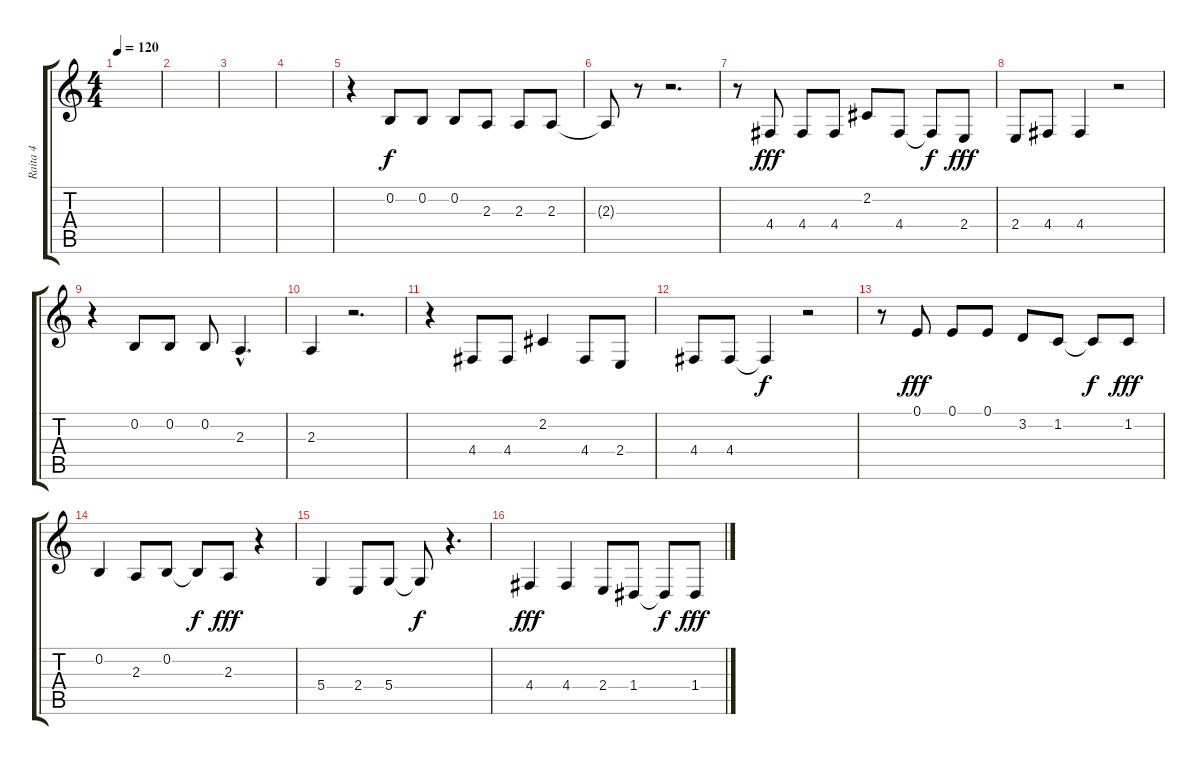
\track ("Raita 4" "Raita 4") {instrument lead2sawtooth}
\staff {score tabs}
\tuning (E4 B3 G3 D3 A2 E2) {hide}
\ts (4 4)
\tempo 120
\clef g2
\ks c
|
|
|
|
r.4 0.2.8 0.2.8 0.2.8 2.3.8 2.3.8 2.3.8 |
2.3{t}.8{dy f} r.8 r.2{d} |
r.8 4.4.8{dy fff} 4.4.8 4.4.8 2.2.8 4.4.8 4.4{t}.8{dy f} 2.4.8{dy fff} |
2.4.8 4.4.8 4.4.4 r.2 |
r.4 0.2.8 0.2.8 0.2.8 2.3{hac}.4{d} |
2.3.4 r.2{d} |
r.4 4.4.8 4.4.8 2.2.4 4.4.8 2.4.8 |
4.4.8 4.4.8 4.4{t}.4{dy f} r.2 |
r.8 0.1.8{dy fff} 0.1.8 0.1.8 3.2.8 1.2.8 1.2{t}.8{dy f} 1.2.8{dy fff} |
0.2.4 2.3.8 0.2.8 0.2{t}.8{dy f} 2.3.8{dy fff} r.4 |
5.4.4 2.4.8 5.4.8 5.4{t}.8{dy f} r.4{d} |
4.4.4{dy fff} 4.4.4 2.4.8 1.4.8 1.4{t}.8{dy f} 1.4.8{dy fff}
